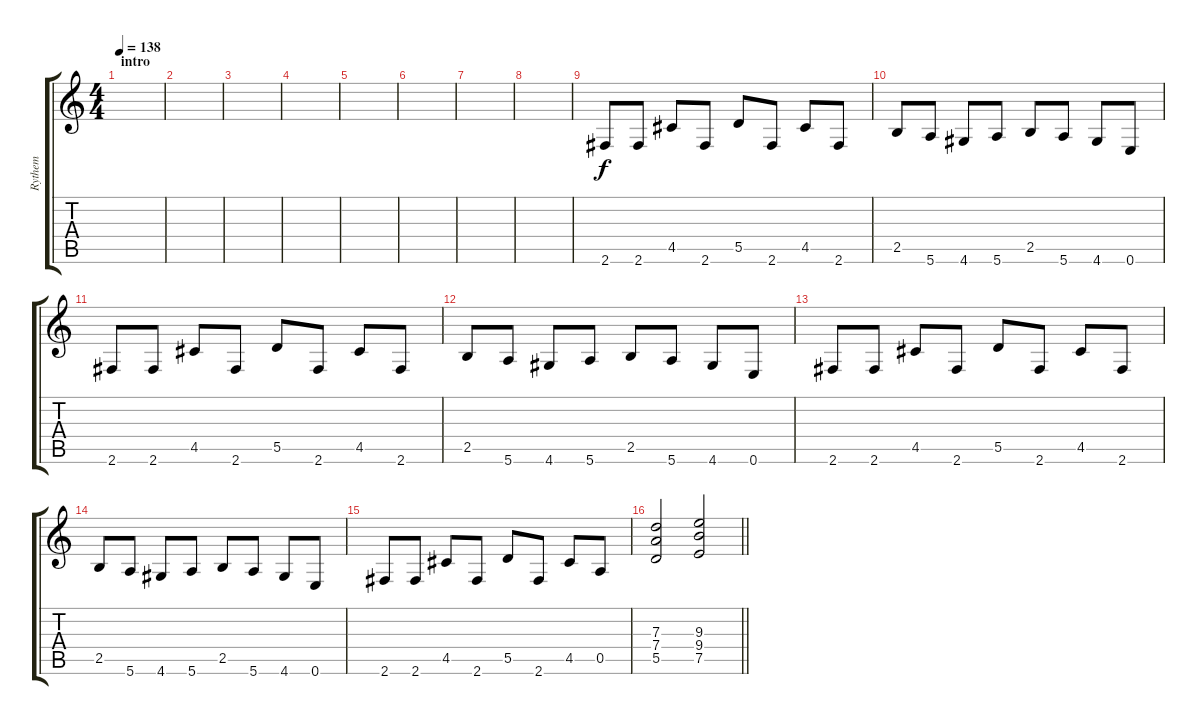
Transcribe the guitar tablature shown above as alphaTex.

\track ("Rythem" "Rythem") {instrument distortionguitar}
\staff {score tabs}
\tuning (E4 B3 G3 D3 A2 E2) {hide}
\ts (4 4)
\section ("" "intro")
\tempo 138
\clef g2
\ks c
|
|
|
|
|
|
|
|
2.6.8 2.6.8 4.5.8 2.6.8 5.5.8 2.6.8 4.5.8 2.6.8 |
2.5.8 5.6.8 4.6.8 5.6.8 2.5.8 5.6.8 4.6.8 0.6.8 |
2.6.8 2.6.8 4.5.8 2.6.8 5.5.8 2.6.8 4.5.8 2.6.8 |
2.5.8 5.6.8 4.6.8 5.6.8 2.5.8 5.6.8 4.6.8 0.6.8 |
2.6.8 2.6.8 4.5.8 2.6.8 5.5.8 2.6.8 4.5.8 2.6.8 |
2.5.8 5.6.8 4.6.8 5.6.8 2.5.8 5.6.8 4.6.8 0.6.8 |
2.6.8 2.6.8 4.5.8 2.6.8 5.5.8 2.6.8 4.5.8 0.5.8 |
\barLineRight lightlight
(7.3 7.4 5.5).2 (9.3 9.4 7.5).2
